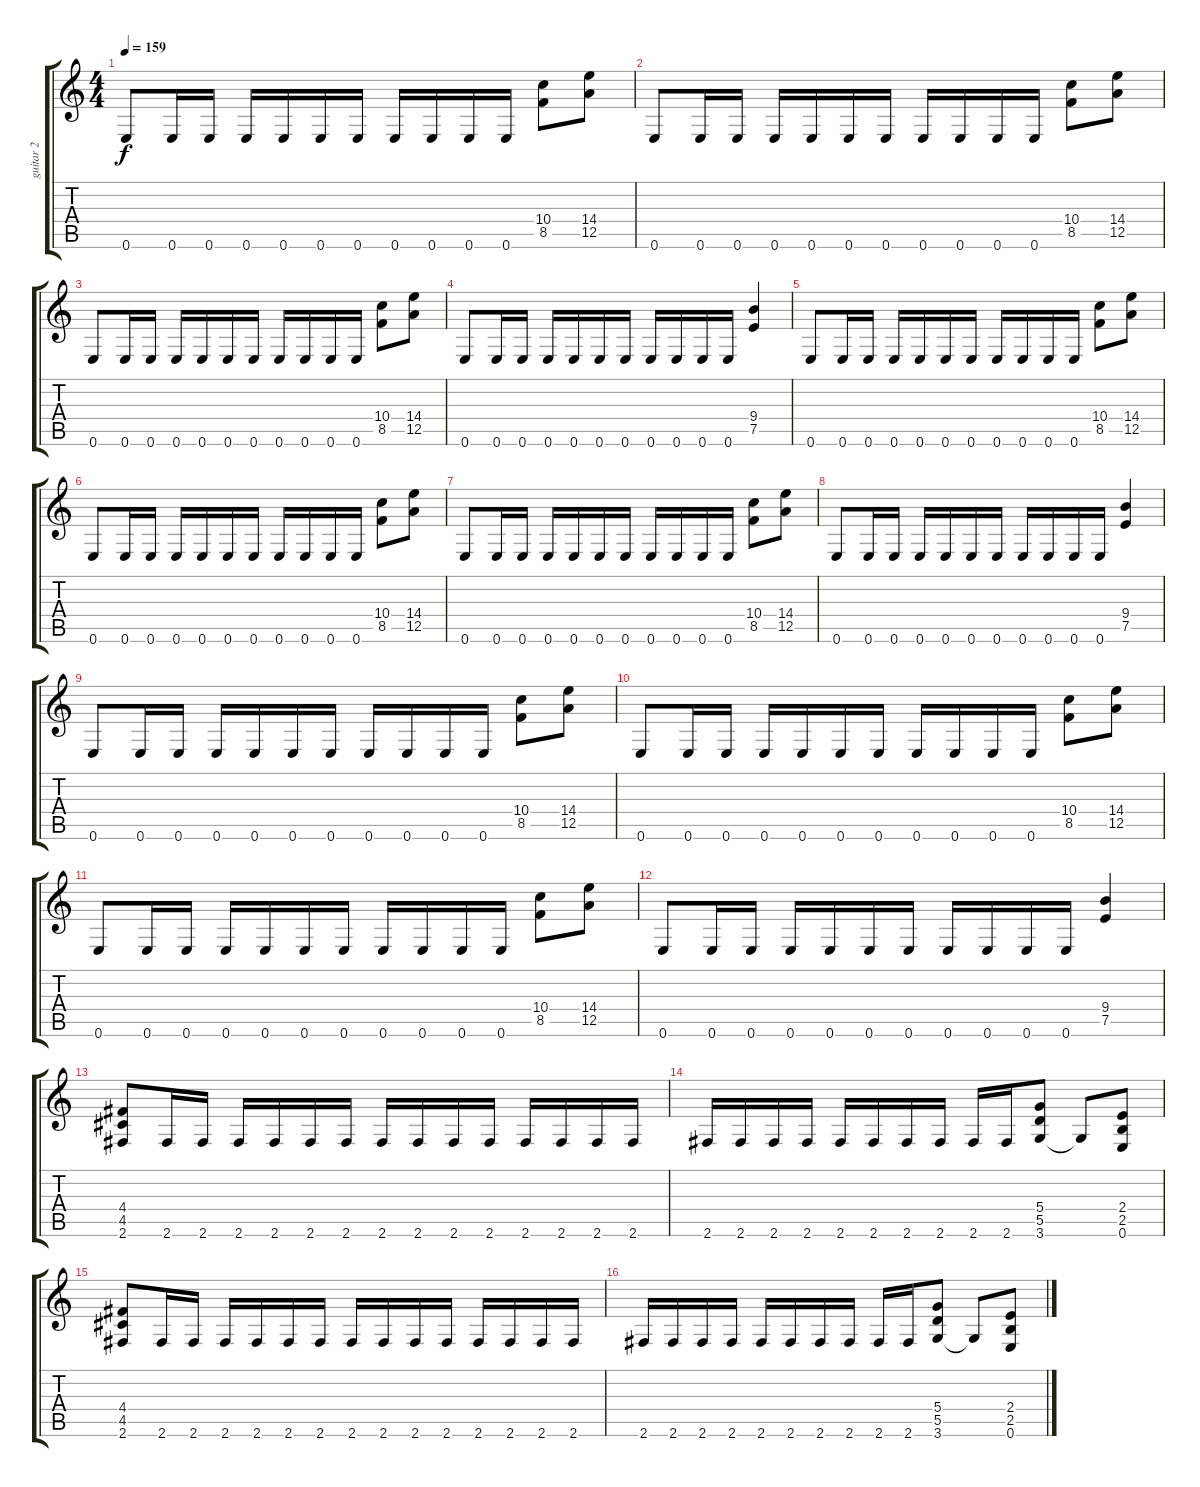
\track ("guitar 2" "guitar 2") {instrument distortionguitar}
\staff {score tabs}
\tuning (E4 B3 G3 D3 A2 E2) {hide}
\ts (4 4)
\tempo 159
\clef g2
\ks c
0.6.8{dy f} 0.6.16 0.6.16 0.6.16 0.6.16 0.6.16 0.6.16 0.6.16 0.6.16 0.6.16 0.6.16 (10.4 8.5).8 (14.4 12.5).8 |
0.6.8 0.6.16 0.6.16 0.6.16 0.6.16 0.6.16 0.6.16 0.6.16 0.6.16 0.6.16 0.6.16 (10.4 8.5).8 (14.4 12.5).8 |
0.6.8 0.6.16 0.6.16 0.6.16 0.6.16 0.6.16 0.6.16 0.6.16 0.6.16 0.6.16 0.6.16 (10.4 8.5).8 (14.4 12.5).8 |
0.6.8 0.6.16 0.6.16 0.6.16 0.6.16 0.6.16 0.6.16 0.6.16 0.6.16 0.6.16 0.6.16 (9.4 7.5).4 |
0.6.8 0.6.16 0.6.16 0.6.16 0.6.16 0.6.16 0.6.16 0.6.16 0.6.16 0.6.16 0.6.16 (10.4 8.5).8 (14.4 12.5).8 |
0.6.8 0.6.16 0.6.16 0.6.16 0.6.16 0.6.16 0.6.16 0.6.16 0.6.16 0.6.16 0.6.16 (10.4 8.5).8 (14.4 12.5).8 |
0.6.8 0.6.16 0.6.16 0.6.16 0.6.16 0.6.16 0.6.16 0.6.16 0.6.16 0.6.16 0.6.16 (10.4 8.5).8 (14.4 12.5).8 |
0.6.8 0.6.16 0.6.16 0.6.16 0.6.16 0.6.16 0.6.16 0.6.16 0.6.16 0.6.16 0.6.16 (9.4 7.5).4 |
0.6.8 0.6.16 0.6.16 0.6.16 0.6.16 0.6.16 0.6.16 0.6.16 0.6.16 0.6.16 0.6.16 (10.4 8.5).8 (14.4 12.5).8 |
0.6.8 0.6.16 0.6.16 0.6.16 0.6.16 0.6.16 0.6.16 0.6.16 0.6.16 0.6.16 0.6.16 (10.4 8.5).8 (14.4 12.5).8 |
0.6.8 0.6.16 0.6.16 0.6.16 0.6.16 0.6.16 0.6.16 0.6.16 0.6.16 0.6.16 0.6.16 (10.4 8.5).8 (14.4 12.5).8 |
0.6.8 0.6.16 0.6.16 0.6.16 0.6.16 0.6.16 0.6.16 0.6.16 0.6.16 0.6.16 0.6.16 (9.4 7.5).4 |
(4.4 4.5 2.6).8 2.6.16 2.6.16 2.6.16 2.6.16 2.6.16 2.6.16 2.6.16 2.6.16 2.6.16 2.6.16 2.6.16 2.6.16 2.6.16 2.6.16 |
2.6.16 2.6.16 2.6.16 2.6.16 2.6.16 2.6.16 2.6.16 2.6.16 2.6.16 2.6.16 (5.4 5.5 3.6).8 3.6{t}.8 (2.4 2.5 0.6).8 |
(4.4 4.5 2.6).8 2.6.16 2.6.16 2.6.16 2.6.16 2.6.16 2.6.16 2.6.16 2.6.16 2.6.16 2.6.16 2.6.16 2.6.16 2.6.16 2.6.16 |
2.6.16 2.6.16 2.6.16 2.6.16 2.6.16 2.6.16 2.6.16 2.6.16 2.6.16 2.6.16 (5.4 5.5 3.6).8 3.6{t}.8 (2.4 2.5 0.6).8
